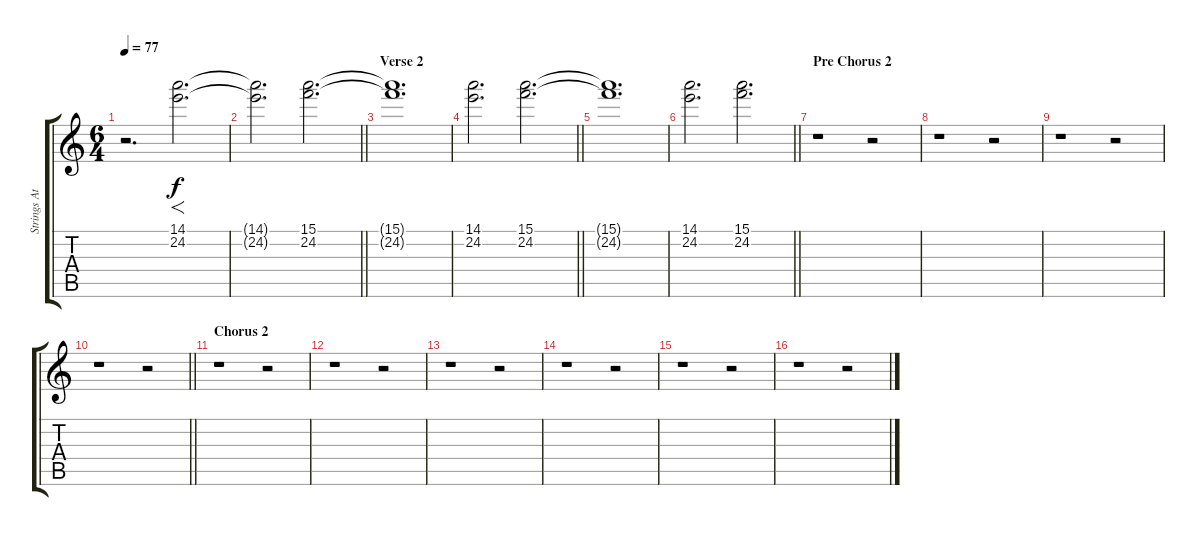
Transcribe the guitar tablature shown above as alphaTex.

\track ("Strings Atmosphere" "Strings At") {instrument stringensemble2 bank 255}
\staff {score tabs}
\tuning (D5 A4 G4 D4 A3 D3) {hide}
\ts (6 4)
\tempo 77
\clef g2
\ks c
r.2{d dy f beam merge} (14.1 24.2).2{f d} |
\barLineRight lightlight
(14.1{t} 24.2{t}).2{d beam merge} (15.1 24.2).2{d} |
\section ("" "Verse 2")
(15.1{t} 24.2{t}).1{d} |
\barLineRight lightlight
(14.1 24.2).2{d} (15.1 24.2).2{d} |
(15.1{t} 24.2{t}).1{d} |
\barLineRight lightlight
(14.1 24.2).2{d} (15.1 24.2).2{d} |
\section ("" "Pre Chorus 2")
r.1 r.2 |
r.1 r.2 |
r.1 r.2 |
\barLineRight lightlight
r.1 r.2 |
\section ("" "Chorus 2")
r.1 r.2 |
r.1 r.2 |
r.1 r.2 |
r.1 r.2 |
r.1 r.2 |
r.1 r.2
